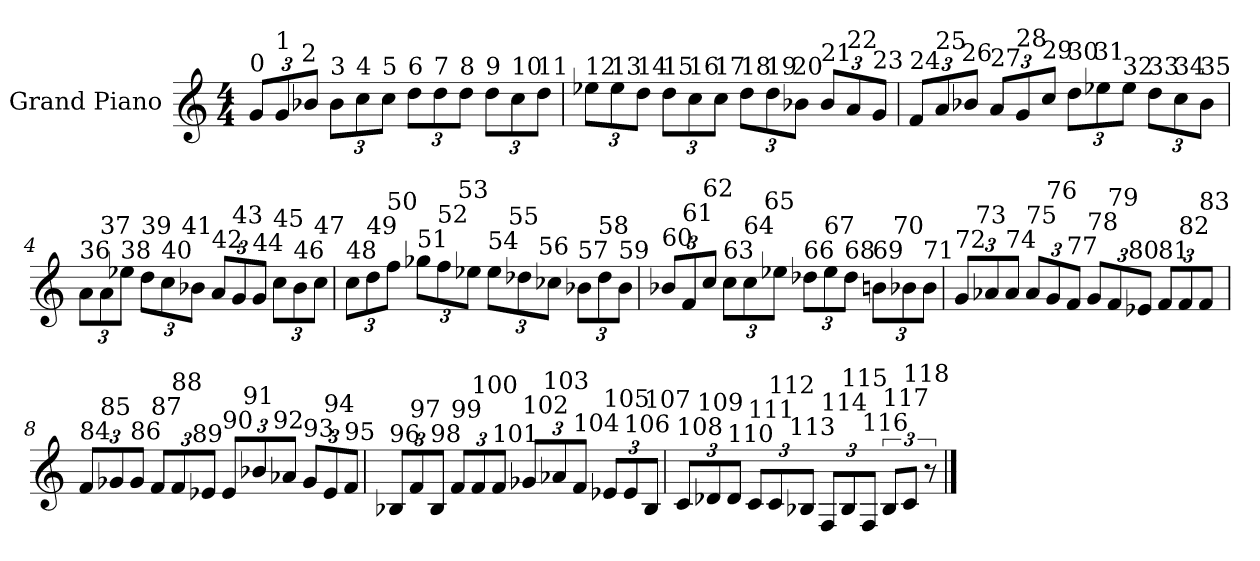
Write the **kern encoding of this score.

**kern
*part1
*staff1
*I"Grand Piano
*clefG2
*k[]
*C:
*M4/4
*MM100
=1
!LO:TX:t=0
12gL
!LO:TX:t=1
12g
!LO:TX:t=2
12b-XJ
!LO:TX:t=3
12b-L
!LO:TX:t=4
12cc
!LO:TX:t=5
12ccJ
!LO:TX:t=6
12ddL
!LO:TX:t=7
12dd
!LO:TX:t=8
12ddJ
!LO:TX:t=9
12ddL
!LO:TX:t=10
12cc
!LO:TX:t=11
12ddJ
=2
!LO:TX:t=12
12ee-XL
!LO:TX:t=13
12ee-
!LO:TX:t=14
12ddJ
!LO:TX:t=15
12ddL
!LO:TX:t=16
12cc
!LO:TX:t=17
12ccJ
!LO:TX:t=18
12ddL
!LO:TX:t=19
12dd
!LO:TX:t=20
12b-XJ
!LO:TX:t=21
12b-L
!LO:TX:t=22
12a
!LO:TX:t=23
12gJ
=3
!LO:TX:t=24
12fL
!LO:TX:t=25
12a
!LO:TX:t=26
12b-XJ
!LO:TX:t=27
12aL
!LO:TX:t=28
12g
!LO:TX:t=29
12ccJ
!LO:TX:t=30
12ddL
!LO:TX:t=31
12ee-X
!LO:TX:t=32
12ee-J
!LO:TX:t=33
12ddL
!LO:TX:t=34
12cc
!LO:TX:t=35
12b-J
=4
!LO:TX:t=36
12aL
!LO:TX:t=37
12a
!LO:TX:t=38
12ee-XJ
!LO:TX:t=39
12ddL
!LO:TX:t=40
12cc
!LO:TX:t=41
12b-XJ
!LO:TX:t=42
12aL
!LO:TX:t=43
12g
!LO:TX:t=44
12gJ
!LO:TX:t=45
12ccL
!LO:TX:t=46
12b-
!LO:TX:t=47
12ccJ
=5
!LO:TX:t=48
12ccL
!LO:TX:t=49
12dd
!LO:TX:t=50
12ffJ
!LO:TX:t=51
12gg-XL
!LO:TX:t=52
12ff
!LO:TX:t=53
12ee-XJ
!LO:TX:t=54
12ee-L
!LO:TX:t=55
12dd-X
!LO:TX:t=56
12cc-XJ
!LO:TX:t=57
12b-XL
!LO:TX:t=58
12dd-
!LO:TX:t=59
12b-J
=6
!LO:TX:t=60
12b-XL
!LO:TX:t=61
12f
!LO:TX:t=62
12ccJ
!LO:TX:t=63
12ccL
!LO:TX:t=64
12cc
!LO:TX:t=65
12ee-XJ
!LO:TX:t=66
12dd-XL
!LO:TX:t=67
12ee-
!LO:TX:t=68
12dd-J
!LO:TX:t=69
12bnL
!LO:TX:t=70
12b-X
!LO:TX:t=71
12b-J
=7
!LO:TX:t=72
12gL
!LO:TX:t=73
12a-X
!LO:TX:t=74
12a-J
!LO:TX:t=75
12a-L
!LO:TX:t=76
12g
!LO:TX:t=77
12fJ
!LO:TX:t=78
12gL
!LO:TX:t=79
12f
!LO:TX:t=80
12e-XJ
!LO:TX:t=81
12fL
!LO:TX:t=82
12f
!LO:TX:t=83
12fJ
=8
!LO:TX:t=84
12fL
!LO:TX:t=85
12g-X
!LO:TX:t=86
12g-J
!LO:TX:t=87
12fL
!LO:TX:t=88
12f
!LO:TX:t=89
12e-XJ
!LO:TX:t=90
12e-L
!LO:TX:t=91
12b-X
!LO:TX:t=92
12a-XJ
!LO:TX:t=93
12g-L
!LO:TX:t=94
12e-
!LO:TX:t=95
12fJ
=9
!LO:TX:t=96
12B-XL
!LO:TX:t=97
12f
!LO:TX:t=98
12B-J
!LO:TX:t=99
12fL
!LO:TX:t=100
12f
!LO:TX:t=101
12fJ
!LO:TX:t=102
12g-XL
!LO:TX:t=103
12a-X
!LO:TX:t=104
12fJ
!LO:TX:t=105
12e-XL
!LO:TX:t=106
12e-
!LO:TX:t=107
12B-J
=10
!LO:TX:t=108
12cL
!LO:TX:t=109
12d-X
!LO:TX:t=110
12d-J
!LO:TX:t=111
12cL
!LO:TX:t=112
12c
!LO:TX:t=113
12B-XJ
!LO:TX:t=114
12FL
!LO:TX:t=115
12B-
!LO:TX:t=116
12FJ
!LO:TX:t=117
12B-L
!LO:TX:t=118
12cJ
12r
==
*-
